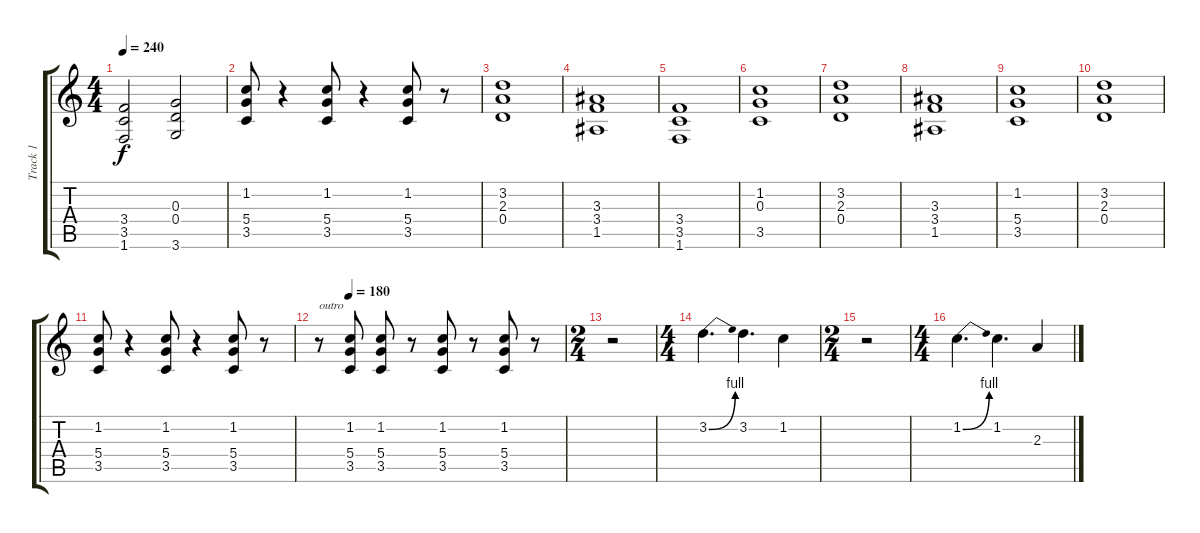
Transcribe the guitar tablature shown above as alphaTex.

\track ("Track 1" "Track 1") {instrument distortionguitar}
\staff {score tabs}
\tuning (E4 B3 G3 D3 A2 E2) {hide}
\ts (4 4)
\tempo 240
\clef g2
\ks c
(3.4 3.5 1.6).2{dy f} (0.3 0.4 3.6).2 |
(1.2 5.4 3.5).8 r.4 (1.2 5.4 3.5).8 r.4 (1.2 5.4 3.5).8 r.8 |
(3.2 2.3 0.4).1 |
(3.3 3.4 1.5).1 |
(3.4 3.5 1.6).1 |
(1.2 0.3 3.5).1 |
(3.2 2.3 0.4).1 |
(3.3 3.4 1.5).1 |
(1.2 5.4 3.5).1 |
(3.2 2.3 0.4).1 |
(1.2 5.4 3.5).8 r.4 (1.2 5.4 3.5).8 r.4 (1.2 5.4 3.5).8 r.8 |
\tempo (180 0.125)
r.8{txt "outro"} (1.2 5.4 3.5).8 (1.2 5.4 3.5).8 r.8 (1.2 5.4 3.5).8 r.8 (1.2 5.4 3.5).8 r.8 |
\ts (2 4)
r.2 |
\ts (4 4)
3.2{be (bend 0 0 60 4)}.4{d} 3.2.4{d} 1.2.4 |
\ts (2 4)
r.2 |
\ts (4 4)
1.2{be (bend 0 0 60 4)}.4{d} 1.2.4{d} 2.3.4
